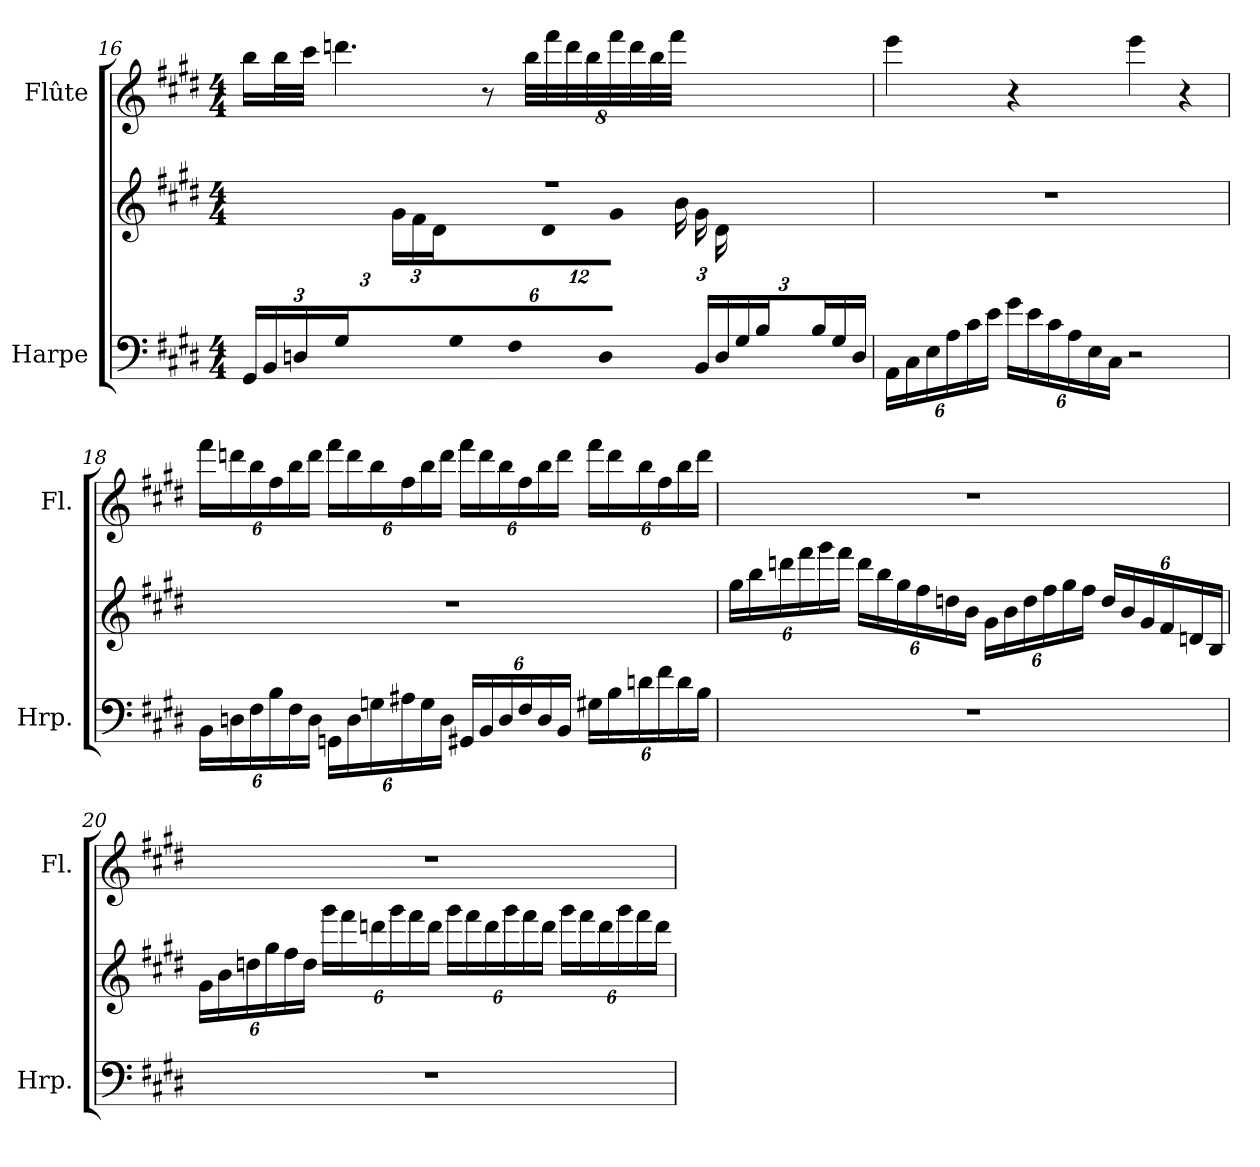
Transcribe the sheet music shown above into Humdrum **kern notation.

**kern	**kern	**kern
*part2	*part2	*part1
*staff3	*staff2	*staff1
*I"Harpe	*	*I"Flûte
*I'Hrp.	*	*I'Fl.
!!LO:PB:g=z
*clefF4	*clefG2	*clefG2
*k[f#c#g#d#]	*k[f#c#g#d#]	*k[f#c#g#d#]
*M4/4	*M4/4	*M4/4
*Xbrackettup	*	*
=16	=16	=16
*	*^	*
24GG#/LL	1r	6ryy	16bb\LL
24BB/	.	.	.
.	.	.	32bb\L
24Dn/	.	.	.
.	.	.	32ccc#\JJJ
24G#/	.	.	4.dddn\
24%5ryy	.	24dn\	.
.	.	24f#\JJ	.
*	*	*Xbrackettup	*
.	.	24g#\LL	.
.	.	24f#\	.
.	.	24d\	.
24G#/	.	24%7ryy	.
24F#/	.	.	.
24D/JJ	.	.	.
24BB/LL	.	.	8r
24D/	.	.	.
24G#/	.	.	.
*	*	*	*Xbrackettup
24B/	.	.	64%3bb\LL
24%5ryy	.	24d\	.
.	.	.	64%3fff#\
.	.	24g#\JJ	.
.	.	.	64%3ddd\
.	.	24b\LL	.
.	.	.	64%3bb\
.	.	24g#\	.
.	.	.	64%3fff#\
.	.	24d\	.
.	.	.	64%3ddd\
24B/	.	8ryy	.
.	.	.	64%3bb\
24G#/	.	.	.
.	.	.	64%3fff#\JJ
24D/JJ	.	.	.
*	*v	*v	*
=17	=17	=17
24AA\LL	1r	4eee\
24C#\	.	.
24E\	.	.
24A\	.	.
24c#\	.	.
24e\JJ	.	.
24g#\LL	.	4r
24e\	.	.
24c#\	.	.
24A\	.	.
24E\	.	.
24C#\JJ	.	.
2r	.	4eee\
.	.	4r
!!LO:LB:g=z
=18	=18	=18
24BB\LL	1r	24fff#\LL
24Dn\	.	24dddn\
24F#\	.	24bb\
24B\	.	24ff#\
24F#\	.	24bb\
24D\JJ	.	24ddd\JJ
24GGn\LL	.	24fff#\LL
24D\	.	24ddd\
24Gn\	.	24bb\
24A#X\	.	24ff#\
24G\	.	24bb\
24D\JJ	.	24ddd\JJ
24GG#X/LL	.	24fff#\LL
24BB/	.	24ddd\
24D/	.	24bb\
24F#/	.	24ff#\
24D/	.	24bb\
24BB/JJ	.	24ddd\JJ
24G#X\LL	.	24fff#\LL
24B\	.	24ddd\
24dn\	.	24bb\
24f#\	.	24ff#\
24d\	.	24bb\
24B\JJ	.	24ddd\JJ
!!LO:LB:g=z
=19	=19	=19
1r	24gg#\LL	1r
.	24bb\	.
.	24dddn\	.
.	24fff#\	.
.	24ggg#\	.
.	24fff#\JJ	.
.	24ddd\LL	.
.	24bb\	.
.	24gg#\	.
.	24ff#\	.
.	24ddn\	.
.	24b\JJ	.
.	24g#\LL	.
.	24b\	.
.	24dd\	.
.	24ff#\	.
.	24gg#\	.
.	24ff#\JJ	.
.	24dd/LL	.
.	24b/	.
.	24g#/	.
.	24f#/	.
.	24dn/	.
.	24B/JJ	.
!!LO:PB:g=z
=20	=20	=20
1r	24g#\LL	1r
.	24b\	.
.	24ddn\	.
.	24gg#\	.
.	24ff#\	.
.	24dd\JJ	.
.	24ggg#\LL	.
.	24fff#\	.
.	24dddn\	.
.	24ggg#\	.
.	24fff#\	.
.	24ddd\JJ	.
.	24ggg#\LL	.
.	24fff#\	.
.	24ddd\	.
.	24ggg#\	.
.	24fff#\	.
.	24ddd\JJ	.
.	24ggg#\LL	.
.	24fff#\	.
.	24ddd\	.
.	24ggg#\	.
.	24fff#\	.
.	24ddd\JJ	.
=	=	=
*-	*-	*-
